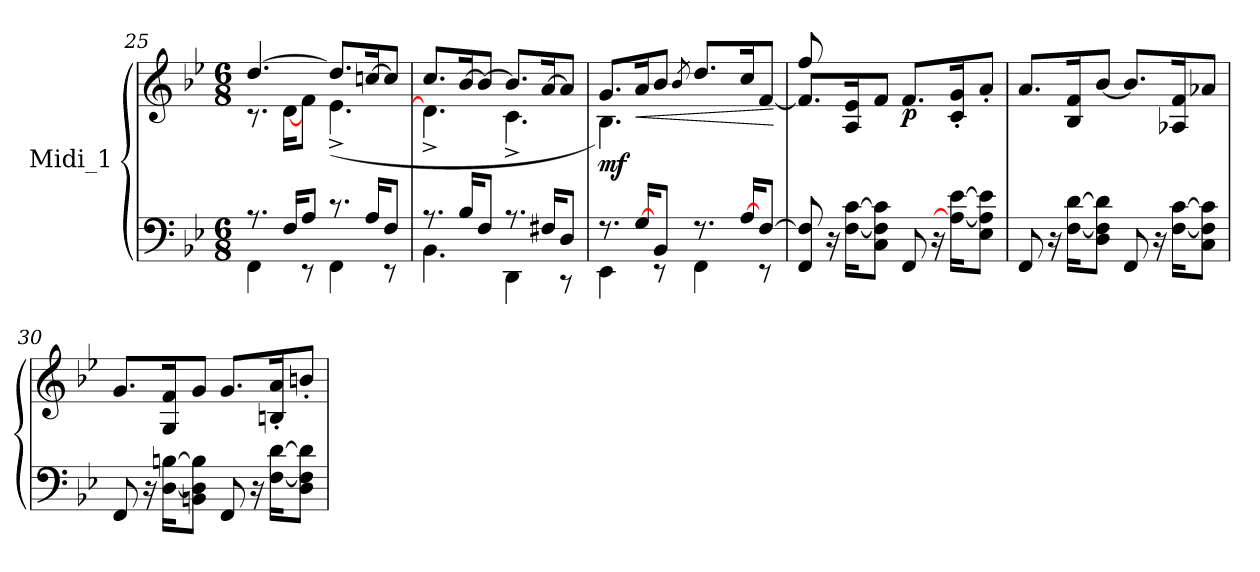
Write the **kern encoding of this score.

**kern	**kern	**dynam
*part1	*part1	*part1
*staff2	*staff1	*staff1/2
*I"Midi_1	*	*
!!LO:LB:g=z
*clefF4	*clefG2	*
*k[b-e-]	*k[b-e-]	*
*B-:	*B-:	*
*M6/8	*M6/8	*
=25	=25	=25
*^	*^	*
8.r	4FF\	[4.dd/	8.r	.
16F/KL	.	.	[16d\KL	.
8A/J	8r	.	8f\J	.
8.r	4FF\	8.dd/L]	(4.e-i^\	.
16A/KL	.	[16ccni/K	.	.
8F/J	8r	8cc/J]	.	.
=26	=26	=26	=26	=26
8.r	4.BB-\	8.cc/L	4.d^\]	.
16B-/KL	.	[16b-/K	.	.
8F/J	.	8b-/J_	.	.
8.r	4DD\	8.b-/L]	4.c^\	.
16F#X/KL	.	[16a/K	.	.
8D/J	8r	8a/J]	.	.
=27	=27	=27	=27	=27
!	!	!	!	!LO:DY:b
8.r	4EE-\	8.g/L	4.B-\)	mf
!	!	!	!	!LO:HP:b
[16G/KL	.	16a/K	.	<
8BB-/J	8r	8b-/J	.	.
.	.	8qb-/	.	.
8.r	4FF\	8.dd/L	8ryy	.
.	.	.	4ryy	.
[16A/KL	.	16cc/K	.	.
[8F/J	8r	[8f/J	.	.
*v	*v	*	*	*
*	*v	*v	*
.	.	[
=28	=28	=28
*^	*^	*
8FF/ 8F/]	2ryy	8.f/L]	8ff/	.
16r	.	.	8ryy	.
[16F\ [16c\KL	.	16A/ 16e-/K	.	.
8C\ 8F\] 8c\]J	.	8f/J	4ryy	.
!	!	!	!	!LO:DY:b
8FF/	.	8.f/L	.	p
16r	4ryy	.	4ryy	.
16A\_ [16e-\KL	.	16c/' 16g/'K	.	.
8E-\ 8A\] 8e-\]J	.	8a'/J	.	.
!!LO:LB:g=z	!!
=29	=29	=29	=29	=29
8FF/	2ryy	8.a/L	2ryy	.
16r	.	.	.	.
[16F\ [16d\KL	.	16B-/ 16f/K	.	.
8D\ 8F\] 8d\]J	.	[8b-/J	.	.
8FF/	.	8.b-/L]	.	.
16r	4ryy	.	4ryy	.
[16F\ [16c\KL	.	16A-X/ 16f/K	.	.
8C\ 8F\] 8c\]J	.	8a-X/J	.	.
!!LO:PB:g=z	!!
=30	=30	=30	=30	=30
8FF/	2ryy	8.g/L	2ryy	.
16r	.	.	.	.
[16D\ [16Bn\KL	.	16G/ 16f/K	.	.
8BBni\ 8D\] 8B\]J	.	8g/J	.	.
8FF/	.	8.g/L	.	.
16r	4ryy	.	4ryy	.
[16F\ [16d\KL	.	16Bn/' 16a/'K	.	.
8D\ 8F\] 8d\]J	.	8bn'/J	.	.
*v	*v	*	*	*
*	*v	*v	*
=	=	=
*-	*-	*-
